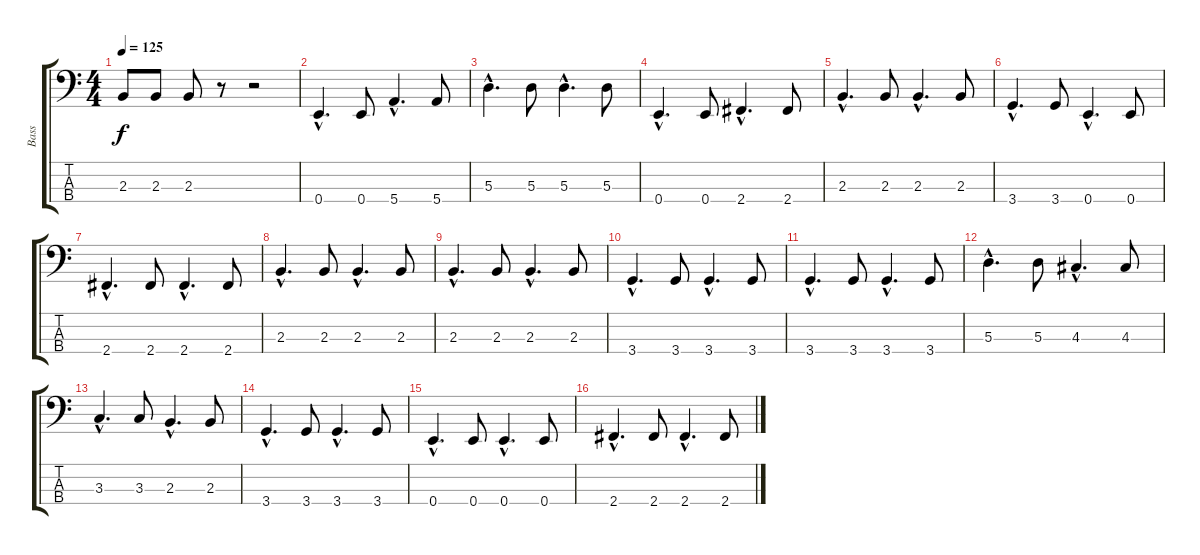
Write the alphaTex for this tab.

\track ("Bass" "Bass") {instrument electricbassfinger}
\staff {score tabs}
\tuning (G2 D2 A1 E1) {hide}
\ts (4 4)
\tempo 125
\clef f4
\ks c
2.3.8{dy f} 2.3.8 2.3.8 r.8 r.2 |
0.4{hac}.4{d} 0.4.8 5.4{hac}.4{d} 5.4.8 |
5.3{hac}.4{d} 5.3.8 5.3{hac}.4{d} 5.3.8 |
0.4{hac}.4{d} 0.4.8 2.4{hac}.4{d} 2.4.8 |
2.3{hac}.4{d} 2.3.8 2.3{hac}.4{d} 2.3.8 |
3.4{hac}.4{d} 3.4.8 0.4{hac}.4{d} 0.4.8 |
2.4{hac}.4{d} 2.4.8 2.4{hac}.4{d} 2.4.8 |
2.3{hac}.4{d} 2.3.8 2.3{hac}.4{d} 2.3.8 |
2.3{hac}.4{d} 2.3.8 2.3{hac}.4{d} 2.3.8 |
3.4{hac}.4{d} 3.4.8 3.4{hac}.4{d} 3.4.8 |
3.4{hac}.4{d} 3.4.8 3.4{hac}.4{d} 3.4.8 |
5.3{hac}.4{d} 5.3.8 4.3{hac}.4{d} 4.3.8 |
3.3{hac}.4{d} 3.3.8 2.3{hac}.4{d} 2.3.8 |
3.4{hac}.4{d} 3.4.8 3.4{hac}.4{d} 3.4.8 |
0.4{hac}.4{d} 0.4.8 0.4{hac}.4{d} 0.4.8 |
2.4{hac}.4{d} 2.4.8 2.4{hac}.4{d} 2.4.8
